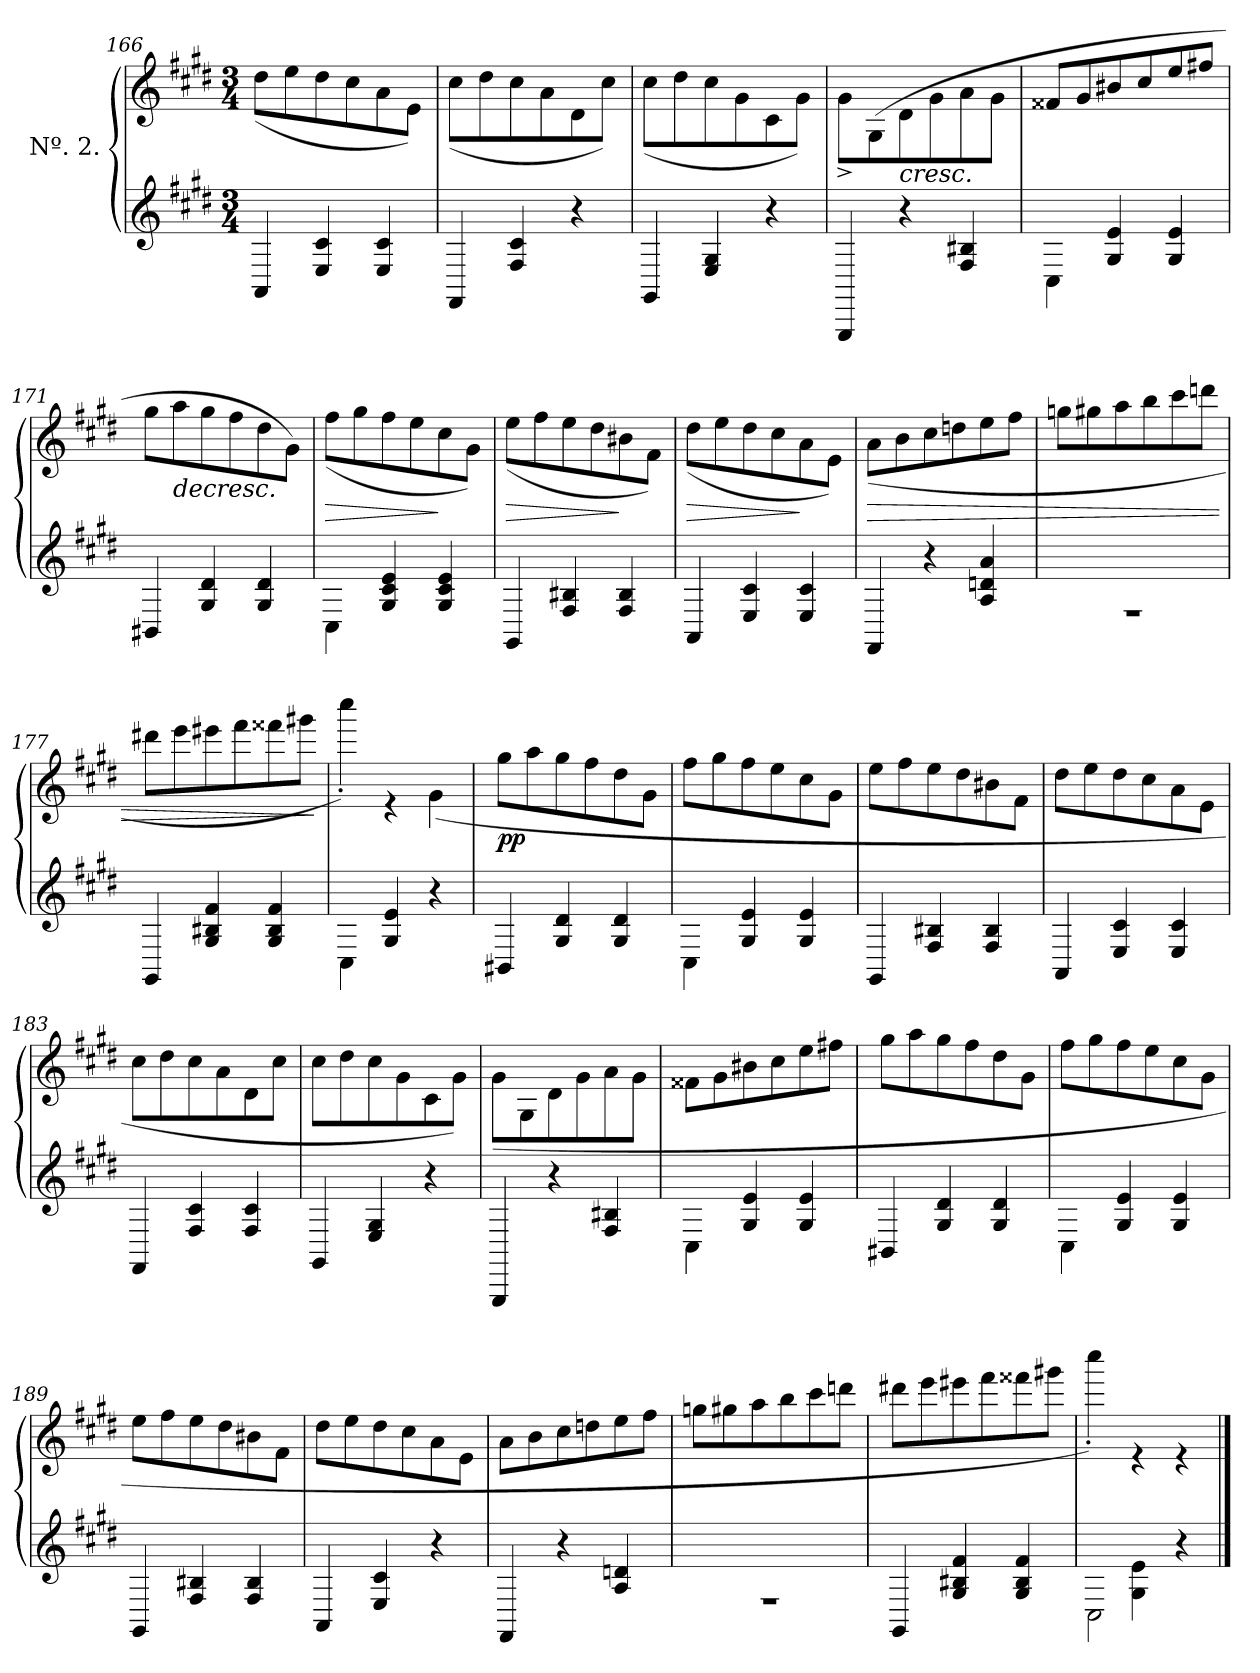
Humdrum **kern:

**kern	**kern	**dynam
*part1	*part1	*part1
*staff2	*staff1	*staff1/2
*I"Nº. 2.	*	*
*clefG2	*clefG2	*
*k[f#c#g#d#]	*k[f#c#g#d#]	*
*M3/4	*M3/4	*
=166	=166	=166
*	*^	*
4AA/	2.ryy	(<8dd#\L	.
.	.	8ee\	.
4E/ 4c#/	.	8dd#\	.
.	.	8cc#\	.
4E/ 4c#/	.	8a\	.
.	.	8e\J)	.
=167	=167	=167	=167
4FF#/	2.ryy	(>8cc#\L	.
.	.	8dd#\	.
4F#/ 4c#/	.	8cc#\	.
.	.	8a\	.
4r	.	8d#\	.
.	.	8cc#\J)	.
=168	=168	=168	=168
4GG#/	2.ryy	(<8cc#\L	.
.	.	8dd#\	.
4E/ 4G#/	.	8cc#\	.
.	.	8g#\	.
4r	.	8c#\	.
.	.	8g#\J)	.
=169	=169	=169	=169
4GGG#/	2.ryy	8g#^\L	.
.	.	(>8G#\	.
!	!	!	!LO:HP:b
4r	.	8d#\	<
.	.	8g#\	.
4F#/ 4B#X/	.	8a\	.
.	.	8g#\J	.
!!LO:LB:g=z	!!
=170	=170	=170	=170
4C#\	2.ryy	8f##X/L	.
.	.	8g#/	.
4G#/ 4e/	.	8b#X/	.
.	.	8cc#/	.
4G#/ 4e/	.	8ee/	.
.	.	8ff#X/J	.
=171	=171	=171	=171
4BB#X/	2.ryy	8gg#\L	.
!	!	!	!LO:HP:b
.	.	8aa\	>
4G#/ 4d#/	.	8gg#\	.
.	.	8ff#\	.
4G#/ 4d#/	.	8dd#\	.
.	.	8g#\J)	[
=172	=172	=172	=172
!	!	!	!LO:HP:b
4C#\	2.ryy	(<8ff#\L	>
.	.	8gg#\	.
4G#/ 4c#/ 4e/	.	8ff#\	.
.	.	8ee\	.
4G#/ 4c#/ 4e/	.	8cc#\	]
.	.	8g#\J)	.
=173	=173	=173	=173
!	!	!	!LO:HP:b
4GG#/	2.ryy	(<8ee\L	>
.	.	8ff#\	.
4F#/ 4B#X/	.	8ee\	.
.	.	8dd#\	.
4F#/ 4B#/	.	8b#X\	]
.	.	8f#\J)	.
=174	=174	=174	=174
!	!	!	!LO:HP:b
4AA/	2.ryy	(<8dd#\L	>
.	.	8ee\	.
4E/ 4c#/	.	8dd#\	.
.	.	8cc#\	.
4E/ 4c#/	.	8a\	]
.	.	8e\J)	.
=175	=175	=175	=175
!	!	!	!LO:HP:b
4FF#/	2.ryy	(>8a\L	>
.	.	8b\	.
4r	.	8cc#\	.
.	.	8ddn\	.
4A/ 4dn/ 4a/	.	8ee\	.
.	.	8ff#\J	.
!!LO:LB:g=z	!!
=176	=176	=176	=176
2.rF	2.ryy	8ggn\L	.
.	.	8gg#X\	.
.	.	8aa\	.
.	.	8bb\	.
.	.	8ccc#\	.
.	.	8dddn\J	.
=177	=177	=177	=177
4GG#/	2.ryy	8ddd#X\L	.
.	.	8eee\	.
4G#/ 4B#X/ 4f#/	.	8eee#X\	.
.	.	8fff#\	.
4G#/ 4B#/ 4f#/	.	8fff##X\	.
.	.	8ggg#X\J	.
*	*v	*v	*
.	.	]
=178	=178	=178
*	*^	*
4C#\	2.ryy	4cccc#'\)	.
4G#/ 4e/	.	4r	.
4r	.	(>4g#\	.
=179	=179	=179	=179
!	!	!	!LO:DY:b
4BB#X/	2.ryy	8gg#\L	pp
.	.	8aa\	.
4G#/ 4d#/	.	8gg#\	.
.	.	8ff#\	.
4G#/ 4d#/	.	8dd#\	.
.	.	8g#\J	.
=180	=180	=180	=180
4C#\	2.ryy	8ff#\L	.
.	.	8gg#\	.
4G#/ 4e/	.	8ff#\	.
.	.	8ee\	.
4G#/ 4e/	.	8cc#\	.
.	.	8g#\J	.
=181	=181	=181	=181
4GG#/	2.ryy	8ee\L	.
.	.	8ff#\	.
4F#/ 4B#X/	.	8ee\	.
.	.	8dd#\	.
4F#/ 4B#/	.	8b#X\	.
.	.	8f#\J	.
!!LO:LB:g=z	!!
=182	=182	=182	=182
4AA/	2.ryy	8dd#\L	.
.	.	8ee\	.
4E/ 4c#/	.	8dd#\	.
.	.	8cc#\	.
4E/ 4c#/	.	8a\	.
.	.	8e\J	.
=183	=183	=183	=183
4FF#/	2.ryy	8cc#\L	.
.	.	8dd#\	.
4F#/ 4c#/	.	8cc#\	.
.	.	8a\	.
4F#/ 4c#/	.	8d#\	.
.	.	8cc#\J	.
=184	=184	=184	=184
4GG#/	2.ryy	8cc#\L	.
.	.	8dd#\	.
4E/ 4G#/	.	8cc#\	.
.	.	8g#\	.
4r	.	8c#\	.
.	.	8g#\J)	.
=185	=185	=185	=185
4GGG#/	2.ryy	(>8g#\L	.
.	.	8G#\	.
4r	.	8d#\	.
.	.	8g#\	.
4F#/ 4B#X/	.	8a\	.
.	.	8g#\J	.
=186	=186	=186	=186
4C#\	2.ryy	8f##X\L	.
.	.	8g#\	.
4G#/ 4e/	.	8b#X\	.
.	.	8cc#\	.
4G#/ 4e/	.	8ee\	.
.	.	8ff#X\J	.
=187	=187	=187	=187
4BB#X/	2.ryy	8gg#\L	.
.	.	8aa\	.
4G#/ 4d#/	.	8gg#\	.
.	.	8ff#\	.
4G#/ 4d#/	.	8dd#\	.
.	.	8g#\J	.
!!LO:PB:g=z	!!
=188	=188	=188	=188
4C#\	2.ryy	8ff#\L	.
.	.	8gg#\	.
4G#/ 4e/	.	8ff#\	.
.	.	8ee\	.
4G#/ 4e/	.	8cc#\	.
.	.	8g#\J	.
=189	=189	=189	=189
4GG#/	2.ryy	8ee\L	.
.	.	8ff#\	.
4F#/ 4B#X/	.	8ee\	.
.	.	8dd#\	.
4F#/ 4B#/	.	8b#X\	.
.	.	8f#\J	.
=190	=190	=190	=190
4AA/	2.ryy	8dd#\L	.
.	.	8ee\	.
4E/ 4c#/	.	8dd#\	.
.	.	8cc#\	.
4r	.	8a\	.
.	.	8e\J	.
=191	=191	=191	=191
4FF#/	2.ryy	8a\L	.
.	.	8b\	.
4r	.	8cc#\	.
.	.	8ddn\	.
4A/ 4dn/	.	8ee\	.
.	.	8ff#\J	.
=192	=192	=192	=192
2.rF	2.ryy	8ggn\L	.
.	.	8gg#X\	.
.	.	8aa\	.
.	.	8bb\	.
.	.	8ccc#\	.
.	.	8dddn\J	.
=193	=193	=193	=193
4GG#/	2.ryy	8ddd#X\L	.
.	.	8eee\	.
4G#/ 4B#X/ 4f#/	.	8eee#X\	.
.	.	8fff#\	.
4G#/ 4B#/ 4f#/	.	8fff##X\	.
.	.	8ggg#X\J	.
*	*v	*v	*
.	.	]
!!LO:LB:g=z
=194	=194	=194
*^	*^	*
4ryy	2C#\	2.ryy	4cccc#'\)	.
4G#\ 4e\	.	.	4r	.
4ryy	4r	.	4r	.
*v	*v	*	*	*
*	*v	*v	*
==	==	==
*-	*-	*-
